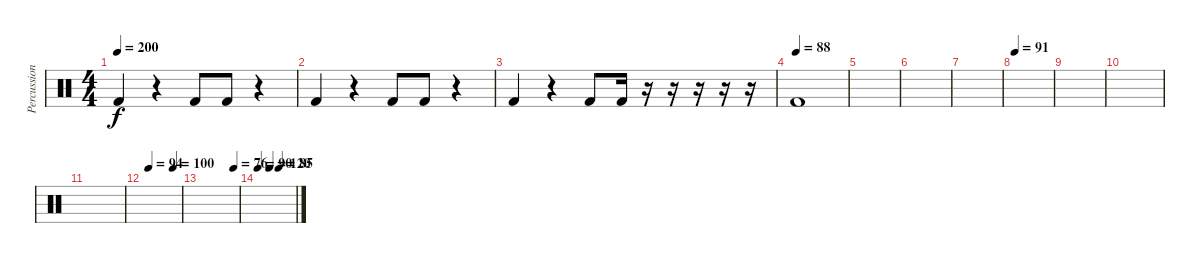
\track ("Percussion" "Percussion") {instrument percussion}
\staff {score}
\articulation defaults
\ts (4 4)
\tempo 200
\clef neutral
\ks c "Kick (hit) 2".4{dy f}
r.4 "Kick (hit) 2".8 "Kick (hit) 2".8 r.4 |
"Kick (hit) 2".4 r.4 "Kick (hit) 2".8 "Kick (hit) 2".8 r.4 |
"Kick (hit) 2".4 r.4 "Kick (hit) 2".8 "Kick (hit) 2".16 r.16 r.16 r.16 r.16 r.16 |
\tempo (88)
"Kick (hit) 2".1 |
|
|
|
\tempo 91
|
|
|
|
\tempo (94 0.125)
\tempo (100 0.7916666666666666)
|
\tempo (76 0.875)
|
\tempo 90
\tempo (120 0.3125)
\tempo (85 0.5625)
